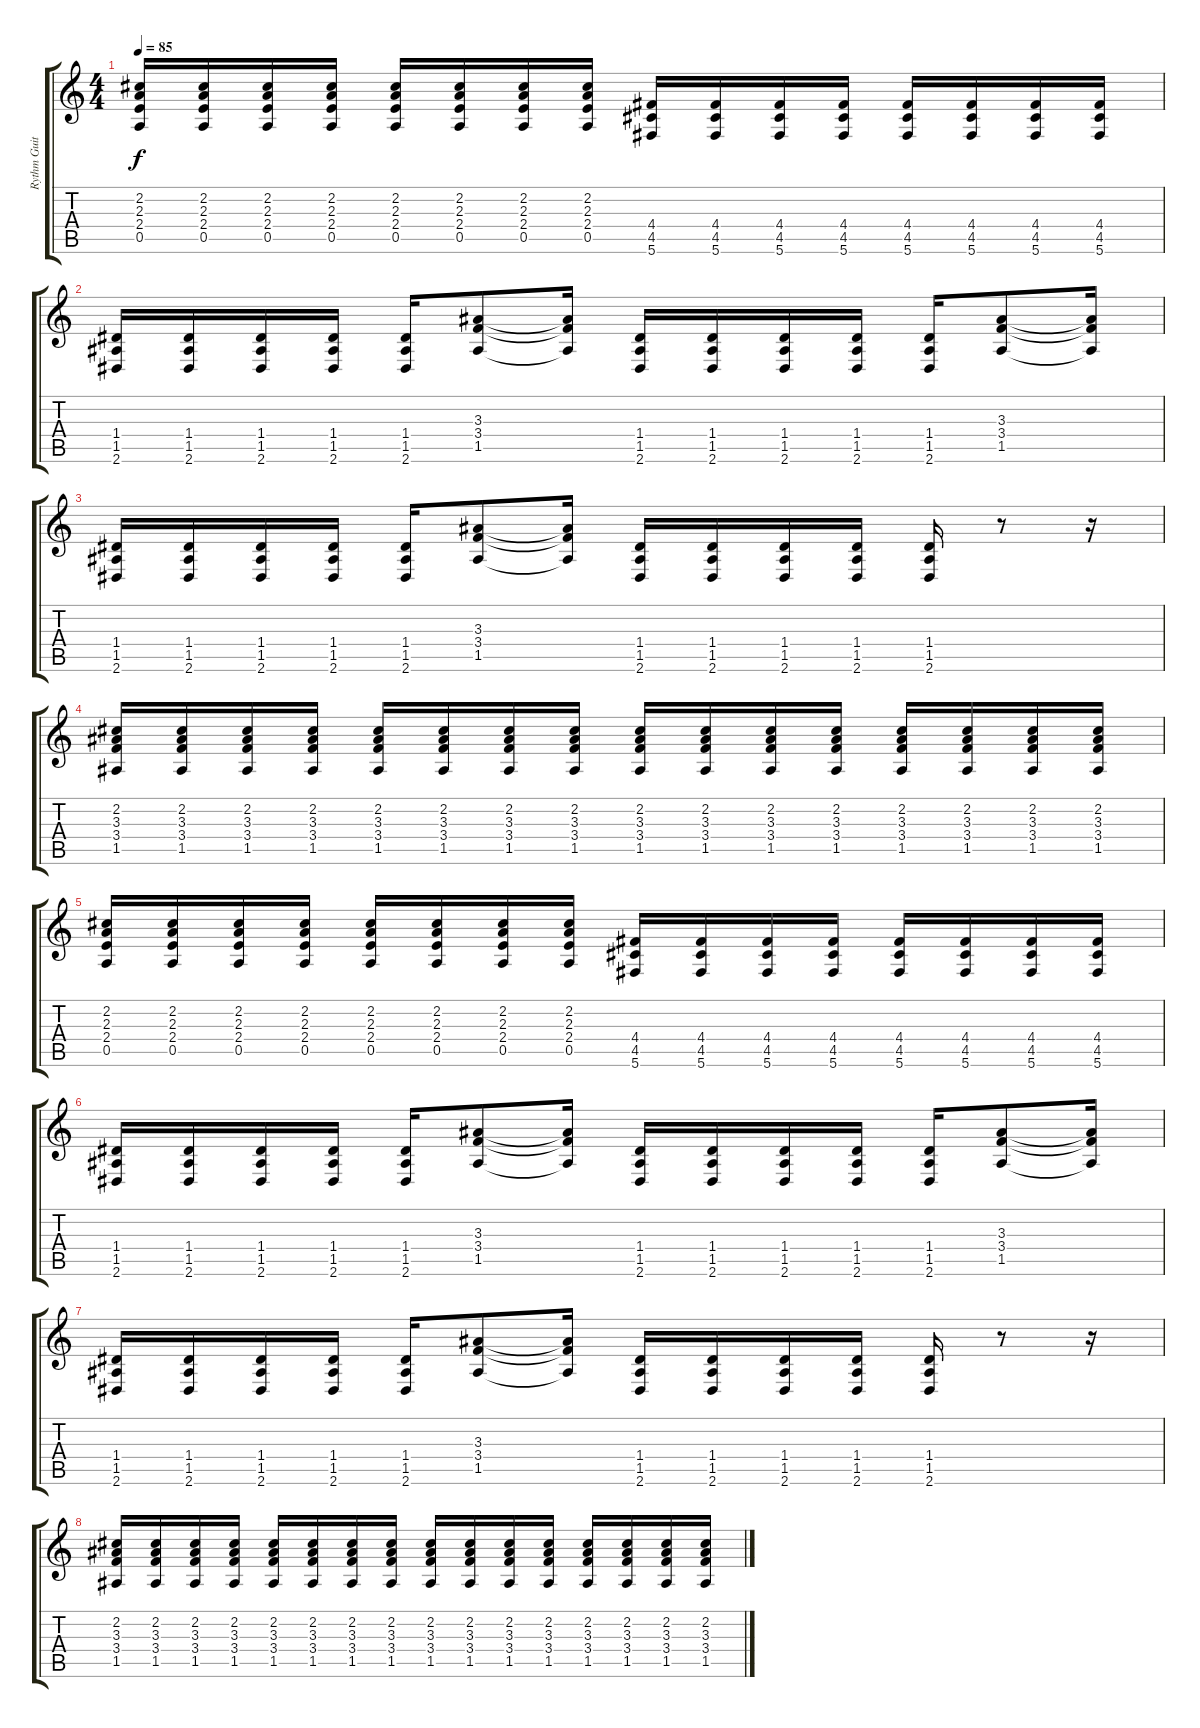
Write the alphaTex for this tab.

\track ("Rythm Guitar" "Rythm Guit") {instrument distortionguitar}
\staff {score tabs}
\tuning (E4 B3 G3 D3 A2 Db2) {hide}
\ts (4 4)
\tempo 85
\clef g2
\ks c
(2.2 2.3 2.4 0.5).16{dy f} (2.2 2.3 2.4 0.5).16 (2.2 2.3 2.4 0.5).16 (2.2 2.3 2.4 0.5).16 (2.2 2.3 2.4 0.5).16 (2.2 2.3 2.4 0.5).16 (2.2 2.3 2.4 0.5).16 (2.2 2.3 2.4 0.5).16 (4.4 4.5 5.6).16 (4.4 4.5 5.6).16 (4.4 4.5 5.6).16 (4.4 4.5 5.6).16 (4.4 4.5 5.6).16 (4.4 4.5 5.6).16 (4.4 4.5 5.6).16 (4.4 4.5 5.6).16 |
(1.4 1.5 2.6).16 (1.4 1.5 2.6).16 (1.4 1.5 2.6).16 (1.4 1.5 2.6).16 (1.4 1.5 2.6).16 (3.3 3.4 1.5).8 (3.3{t} 3.4{t} 1.5{t}).16 (1.4 1.5 2.6).16 (1.4 1.5 2.6).16 (1.4 1.5 2.6).16 (1.4 1.5 2.6).16 (1.4 1.5 2.6).16 (3.3 3.4 1.5).8 (3.3{t} 3.4{t} 1.5{t}).16 |
(1.4 1.5 2.6).16 (1.4 1.5 2.6).16 (1.4 1.5 2.6).16 (1.4 1.5 2.6).16 (1.4 1.5 2.6).16 (3.3 3.4 1.5).8 (3.3{t} 3.4{t} 1.5{t}).16 (1.4 1.5 2.6).16 (1.4 1.5 2.6).16 (1.4 1.5 2.6).16 (1.4 1.5 2.6).16 (1.4 1.5 2.6).16 r.8 r.16 |
(2.2 3.3 3.4 1.5).16{instrument distortionguitar} (2.2 3.3 3.4 1.5).16 (2.2 3.3 3.4 1.5).16 (2.2 3.3 3.4 1.5).16 (2.2 3.3 3.4 1.5).16 (2.2 3.3 3.4 1.5).16 (2.2 3.3 3.4 1.5).16 (2.2 3.3 3.4 1.5).16 (2.2 3.3 3.4 1.5).16 (2.2 3.3 3.4 1.5).16 (2.2 3.3 3.4 1.5).16 (2.2 3.3 3.4 1.5).16 (2.2 3.3 3.4 1.5).16 (2.2 3.3 3.4 1.5).16 (2.2 3.3 3.4 1.5).16 (2.2 3.3 3.4 1.5).16 |
(2.2 2.3 2.4 0.5).16 (2.2 2.3 2.4 0.5).16 (2.2 2.3 2.4 0.5).16 (2.2 2.3 2.4 0.5).16 (2.2 2.3 2.4 0.5).16 (2.2 2.3 2.4 0.5).16 (2.2 2.3 2.4 0.5).16 (2.2 2.3 2.4 0.5).16 (4.4 4.5 5.6).16 (4.4 4.5 5.6).16 (4.4 4.5 5.6).16 (4.4 4.5 5.6).16 (4.4 4.5 5.6).16 (4.4 4.5 5.6).16 (4.4 4.5 5.6).16 (4.4 4.5 5.6).16 |
(1.4 1.5 2.6).16 (1.4 1.5 2.6).16 (1.4 1.5 2.6).16 (1.4 1.5 2.6).16 (1.4 1.5 2.6).16 (3.3 3.4 1.5).8 (3.3{t} 3.4{t} 1.5{t}).16 (1.4 1.5 2.6).16 (1.4 1.5 2.6).16 (1.4 1.5 2.6).16 (1.4 1.5 2.6).16 (1.4 1.5 2.6).16 (3.3 3.4 1.5).8 (3.3{t} 3.4{t} 1.5{t}).16 |
(1.4 1.5 2.6).16 (1.4 1.5 2.6).16 (1.4 1.5 2.6).16 (1.4 1.5 2.6).16 (1.4 1.5 2.6).16 (3.3 3.4 1.5).8 (3.3{t} 3.4{t} 1.5{t}).16 (1.4 1.5 2.6).16 (1.4 1.5 2.6).16 (1.4 1.5 2.6).16 (1.4 1.5 2.6).16 (1.4 1.5 2.6).16 r.8 r.16 |
(2.2 3.3 3.4 1.5).16{instrument distortionguitar} (2.2 3.3 3.4 1.5).16 (2.2 3.3 3.4 1.5).16 (2.2 3.3 3.4 1.5).16 (2.2 3.3 3.4 1.5).16 (2.2 3.3 3.4 1.5).16 (2.2 3.3 3.4 1.5).16 (2.2 3.3 3.4 1.5).16 (2.2 3.3 3.4 1.5).16 (2.2 3.3 3.4 1.5).16 (2.2 3.3 3.4 1.5).16 (2.2 3.3 3.4 1.5).16 (2.2 3.3 3.4 1.5).16 (2.2 3.3 3.4 1.5).16 (2.2 3.3 3.4 1.5).16 (2.2 3.3 3.4 1.5).16
